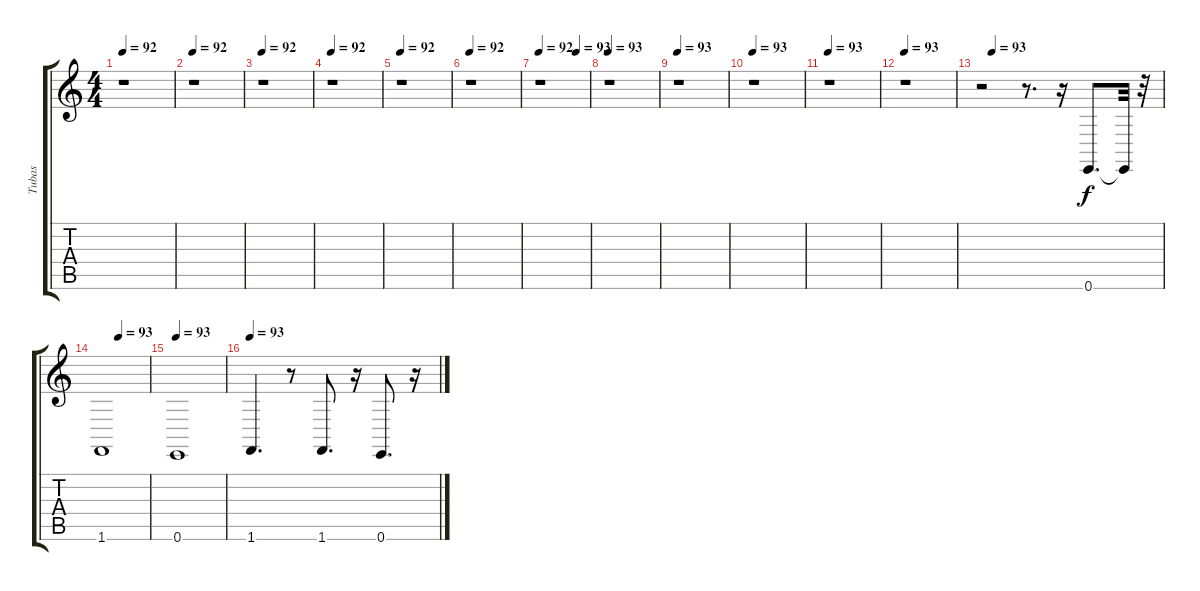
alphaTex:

\track ("Tubas" "Tubas") {instrument tuba}
\staff {score tabs}
\tuning (E4 B3 G3 D3 A2 E2) {hide}
\ts (4 4)
\tempo 92
\clef g2
\ks c
r.1{dy f} |
\tempo 92
r.1 |
\tempo 92
r.1 |
\tempo 92
r.1 |
\tempo 92
r.1 |
\tempo 92
r.1 |
\tempo 92
\tempo (93 0.75)
r.1 |
\tempo 93
r.1 |
\tempo 93
r.1 |
\tempo 93
r.1 |
\tempo 93
r.1 |
\tempo 93
r.1 |
\tempo (93 0.0625)
r.2 r.8{d} r.16 0.6.8{d} 0.6{t}.32 r.32 |
\tempo (93 0.375)
1.6.1 |
\tempo 93
0.6.1 |
\tempo 93
1.6.4{d} r.8 1.6.8{d} r.16 0.6.8{d} r.16
